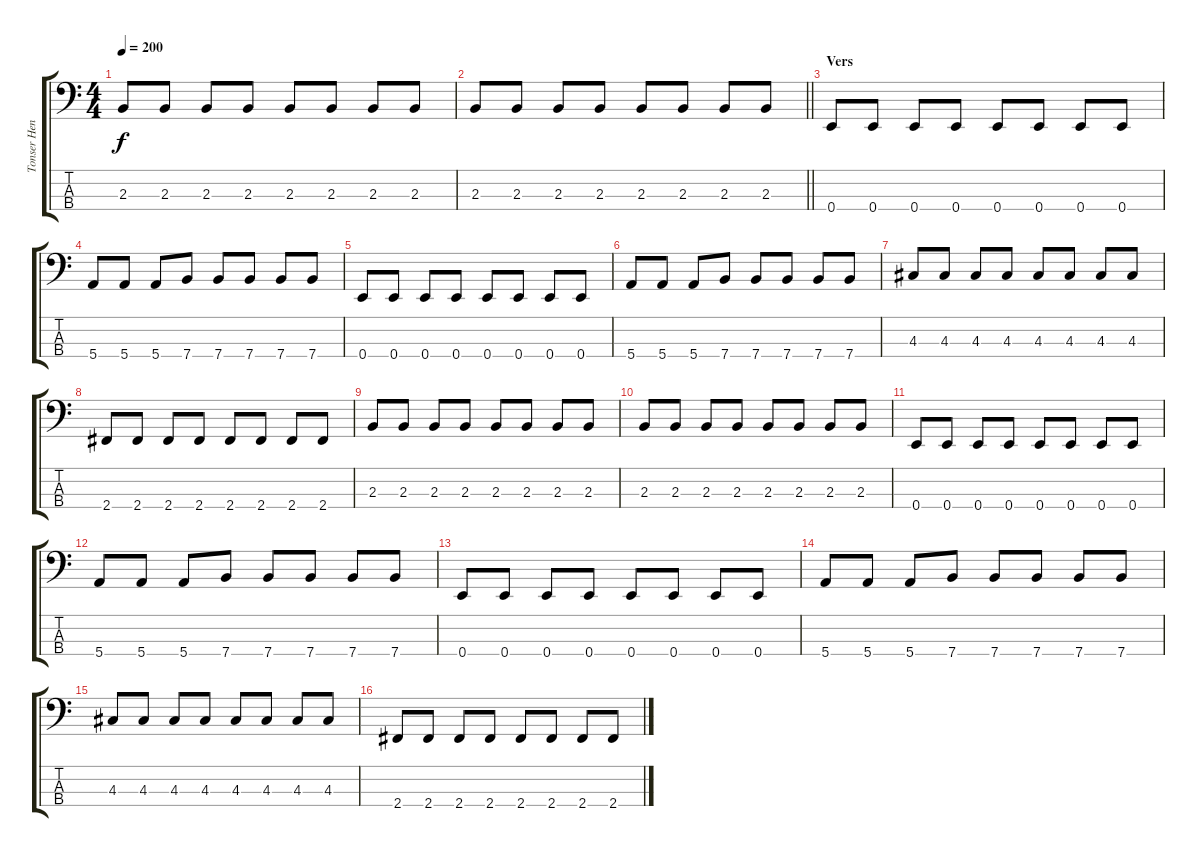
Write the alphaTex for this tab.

\track ("Tonser Henrik ( Dengang )" "Tonser Hen") {instrument electricbasspick}
\staff {score tabs}
\tuning (G2 D2 A1 E1) {hide}
\ts (4 4)
\tempo 200
\clef f4
\ks c
2.3.8{dy f} 2.3.8 2.3.8 2.3.8 2.3.8 2.3.8 2.3.8 2.3.8 |
\barLineRight lightlight
2.3.8 2.3.8 2.3.8 2.3.8 2.3.8 2.3.8 2.3.8 2.3.8 |
\section ("" "Vers")
0.4.8 0.4.8 0.4.8 0.4.8 0.4.8 0.4.8 0.4.8 0.4.8 |
5.4.8 5.4.8 5.4.8 7.4.8 7.4.8 7.4.8 7.4.8 7.4.8 |
0.4.8 0.4.8 0.4.8 0.4.8 0.4.8 0.4.8 0.4.8 0.4.8 |
5.4.8 5.4.8 5.4.8 7.4.8 7.4.8 7.4.8 7.4.8 7.4.8 |
4.3.8 4.3.8 4.3.8 4.3.8 4.3.8 4.3.8 4.3.8 4.3.8 |
2.4.8 2.4.8 2.4.8 2.4.8 2.4.8 2.4.8 2.4.8 2.4.8 |
2.3.8 2.3.8 2.3.8 2.3.8 2.3.8 2.3.8 2.3.8 2.3.8 |
2.3.8 2.3.8 2.3.8 2.3.8 2.3.8 2.3.8 2.3.8 2.3.8 |
0.4.8 0.4.8 0.4.8 0.4.8 0.4.8 0.4.8 0.4.8 0.4.8 |
5.4.8 5.4.8 5.4.8 7.4.8 7.4.8 7.4.8 7.4.8 7.4.8 |
0.4.8 0.4.8 0.4.8 0.4.8 0.4.8 0.4.8 0.4.8 0.4.8 |
5.4.8 5.4.8 5.4.8 7.4.8 7.4.8 7.4.8 7.4.8 7.4.8 |
4.3.8 4.3.8 4.3.8 4.3.8 4.3.8 4.3.8 4.3.8 4.3.8 |
2.4.8 2.4.8 2.4.8 2.4.8 2.4.8 2.4.8 2.4.8 2.4.8
